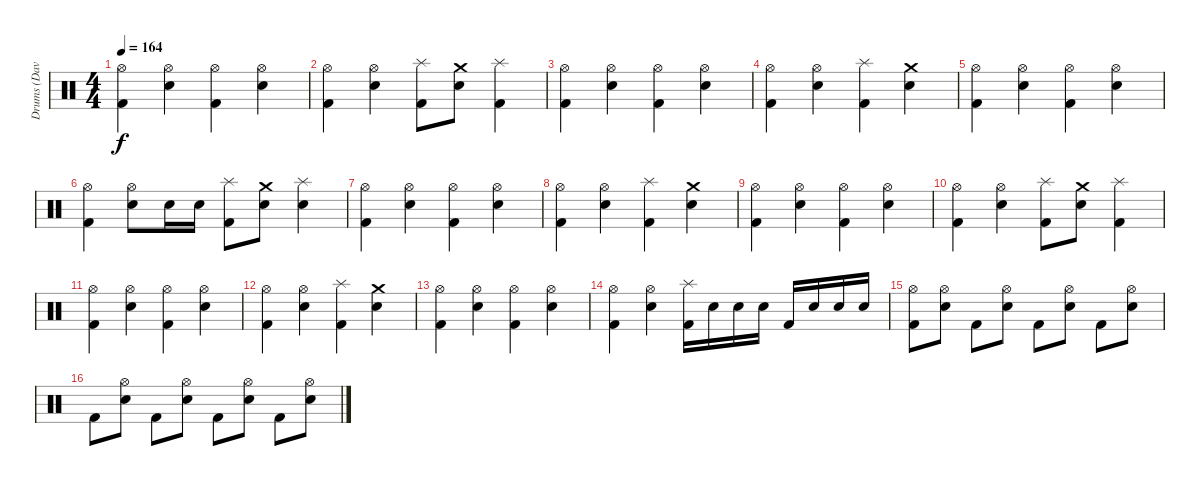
\track ("Drums (Dave)" "Drums (Dav") {instrument percussion}
\staff {score}
\articulation defaults
\ts (4 4)
\tempo 164
\clef neutral
\ks c
("Hi-Hat (open)" "Kick (hit) 2").4{dy f} ("Snare (hit) 2" "Hi-Hat (open)").4 ("Kick (hit) 2" "Hi-Hat (open)").4 ("Hi-Hat (open)" "Snare (hit) 2").4 |
("Kick (hit) 2" "Hi-Hat (open)").4 ("Snare (hit) 2" "Hi-Hat (open)").4 ("Kick (hit) 2" "Splash (hit)").8 ("Snare (hit) 2" "Crash medium (hit)").8 ("Kick (hit) 2" "Splash (hit)").4 |
("Hi-Hat (open)" "Kick (hit) 2").4 ("Hi-Hat (open)" "Snare (hit) 2").4 ("Kick (hit) 2" "Hi-Hat (open)").4 ("Snare (hit) 2" "Hi-Hat (open)").4 |
("Kick (hit) 2" "Hi-Hat (open)").4 ("Hi-Hat (open)" "Snare (hit) 2").4 ("Kick (hit) 2" "Splash (hit)").4 ("Snare (hit) 2" "Crash medium (hit)").4 |
("Hi-Hat (open)" "Kick (hit) 2").4 ("Snare (hit) 2" "Hi-Hat (open)").4 ("Kick (hit) 2" "Hi-Hat (open)").4 ("Hi-Hat (open)" "Snare (hit) 2").4 |
("Kick (hit) 2" "Hi-Hat (open)").4 ("Hi-Hat (open)" "Snare (hit) 2").8 "Snare (hit) 2".16 "Snare (hit) 2".16 ("Kick (hit) 2" "Splash (hit)").8 ("Snare (hit) 2" "Crash medium (hit)").8 ("Splash (hit)" "Snare (hit) 2").4 |
("Hi-Hat (open)" "Kick (hit) 2").4 ("Hi-Hat (open)" "Snare (hit) 2").4 ("Kick (hit) 2" "Hi-Hat (open)").4 ("Snare (hit) 2" "Hi-Hat (open)").4 |
("Kick (hit) 2" "Hi-Hat (open)").4 ("Hi-Hat (open)" "Snare (hit) 2").4 ("Kick (hit) 2" "Splash (hit)").4 ("Snare (hit) 2" "Crash medium (hit)").4 |
("Hi-Hat (open)" "Kick (hit) 2").4 ("Snare (hit) 2" "Hi-Hat (open)").4 ("Kick (hit) 2" "Hi-Hat (open)").4 ("Hi-Hat (open)" "Snare (hit) 2").4 |
("Kick (hit) 2" "Hi-Hat (open)").4 ("Snare (hit) 2" "Hi-Hat (open)").4 ("Kick (hit) 2" "Splash (hit)").8 ("Snare (hit) 2" "Crash medium (hit)").8 ("Kick (hit) 2" "Splash (hit)").4 |
("Kick (hit) 2" "Hi-Hat (open)").4 ("Hi-Hat (open)" "Snare (hit) 2").4 ("Kick (hit) 2" "Hi-Hat (open)").4 ("Snare (hit) 2" "Hi-Hat (open)").4 |
("Kick (hit) 2" "Hi-Hat (open)").4 ("Hi-Hat (open)" "Snare (hit) 2").4 ("Kick (hit) 2" "Splash (hit)").4 ("Snare (hit) 2" "Crash medium (hit)").4 |
("Hi-Hat (open)" "Kick (hit) 2").4 ("Snare (hit) 2" "Hi-Hat (open)").4 ("Kick (hit) 2" "Hi-Hat (open)").4 ("Hi-Hat (open)" "Snare (hit) 2").4 |
("Kick (hit) 2" "Hi-Hat (open)").4 ("Snare (hit) 2" "Hi-Hat (open)").4 ("Kick (hit) 2" "Splash (hit)").16 "Snare (hit) 2".16 "Snare (hit) 2".16 "Snare (hit) 2".16 "Kick (hit) 2".16 "Snare (hit) 2".16 "Snare (hit) 2".16 "Snare (hit) 2".16 |
("Hi-Hat (open)" "Kick (hit) 2").8 ("Snare (hit) 2" "Hi-Hat (open)").8 "Kick (hit) 2".8 ("Snare (hit) 2" "Hi-Hat (open)").8 "Kick (hit) 2".8 ("Snare (hit) 2" "Hi-Hat (open)").8 "Kick (hit) 2".8 ("Snare (hit) 2" "Hi-Hat (open)").8 |
"Kick (hit) 2".8 ("Snare (hit) 2" "Hi-Hat (open)").8 "Kick (hit) 2".8 ("Snare (hit) 2" "Hi-Hat (open)").8 "Kick (hit) 2".8 ("Snare (hit) 2" "Hi-Hat (open)").8 "Kick (hit) 2".8 ("Snare (hit) 2" "Hi-Hat (open)").8
